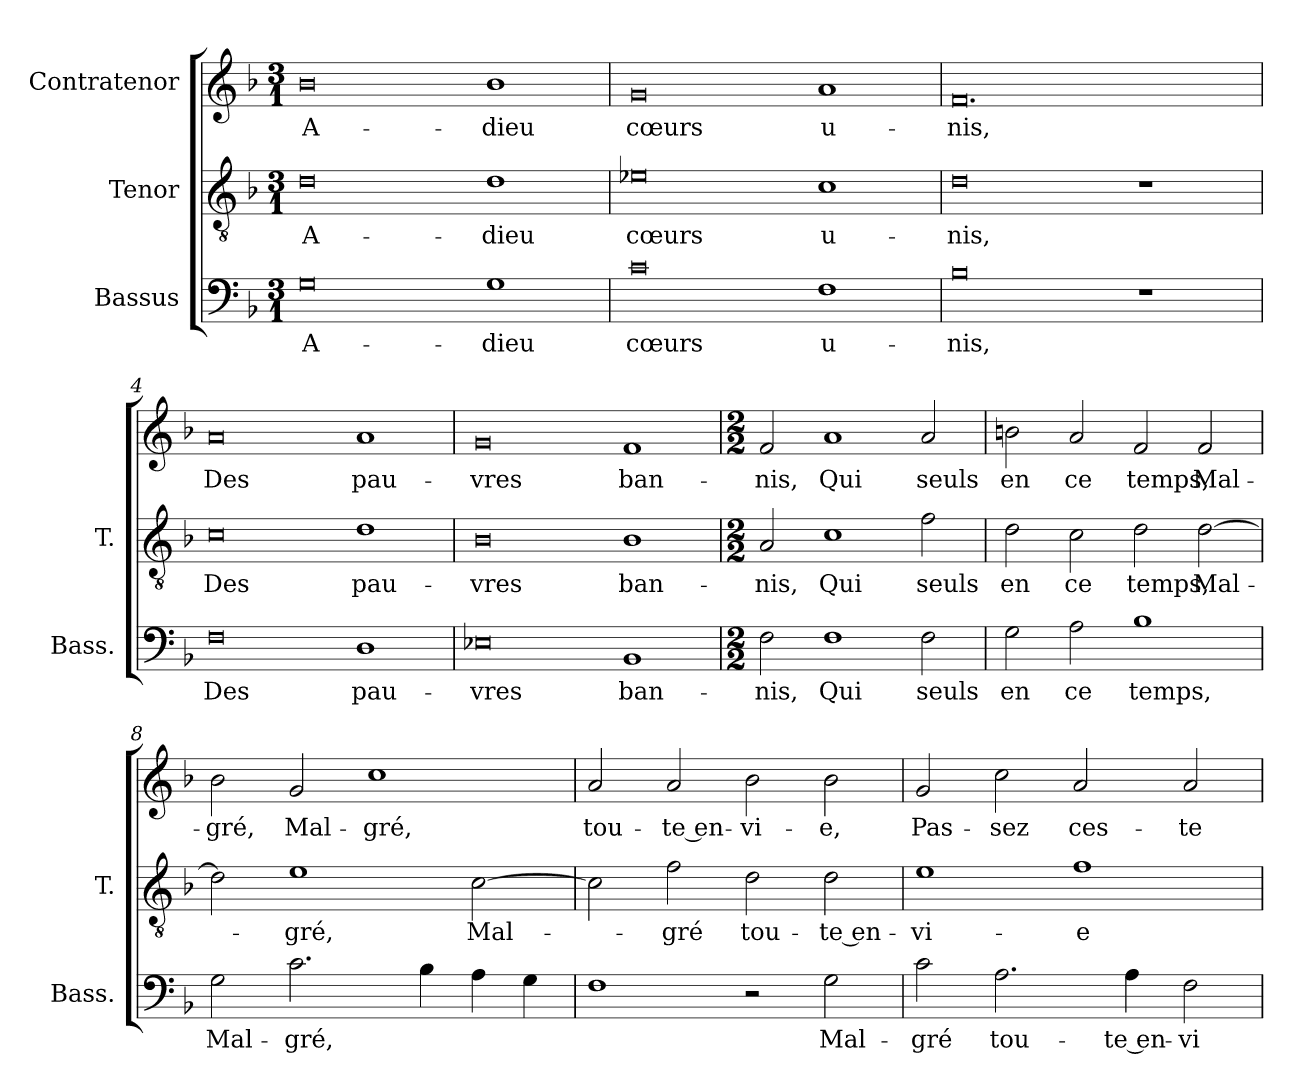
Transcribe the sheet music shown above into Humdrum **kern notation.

**kern	**text	**kern	**text	**kern	**text
*part3	*part3	*part2	*part2	*part1	*part1
*staff3	*staff3	*staff2	*staff2	*staff1	*staff1
*I"Bassus	*	*I"Tenor	*	*I"Contratenor	*
*I'Bass.	*	*I'T.	*	*	*
*clefF4	*	*clefGv2	*	*clefG2	*
*	*	*ITrd7c12	*	*	*
*k[b-]	*	*k[b-]	*	*k[b-]	*
*F:	*	*F:	*	*F:	*
*M3/1	*	*M3/1	*	*M3/1	*
=1	=1	=1	=1	=1	=1
0G\	A-	0D\	A-	0b-\	A-
1G\	-dieu	1D\	-dieu	1b-\	-dieu
=2	=2	=2	=2	=2	=2
0c\	cœurs	0E-X\	cœurs	0g/	cœurs
1F\	u-	1C\	u-	1a/	u-
=3	=3	=3	=3	=3	=3
0B-\	-nis,	0D\	-nis,	0.f/	-nis,
1r	.	1r	.	.	.
=4	=4	=4	=4	=4	=4
0F\	Des	0C\	Des	0a/	Des
1D\	pau-	1D\	pau-	1a/	pau-
=5	=5	=5	=5	=5	=5
0E-X\	-vres	0BB-\	-vres	0g/	-vres
1BB-/	ban-	1BB-\	ban-	1f/	ban-
!!LO:LB:g=z
=6	=6	=6	=6	=6	=6
*M2/2	*	*M2/2	*	*M2/2	*
2F\	-nis,	2AA/	-nis,	2f/	-nis,
1F\	Qui	1C\	Qui	1a/	Qui
2F\	seuls	2F\	seuls	2a/	seuls
=7	=7	=7	=7	=7	=7
2G\	en	2D\	en	2bn\	en
2A\	ce	2C\	ce	2a/	ce
1B-\	temps,	2D\	temps,	2f/	temps,
.	.	[2D\	Mal-	2f/	Mal-
=8	=8	=8	=8	=8	=8
2G\	Mal-	2D\]	.	2b-\	-gré,
2.c\	-gré,	1E\	-gré,	2g/	Mal-
.	.	.	.	1cc\	-gré,
4B-\	.	.	.	.	.
4A\	.	[2C\	Mal-	.	.
4G\	.	.	.	.	.
=9	=9	=9	=9	=9	=9
1F\	.	2C\]	.	2a/	tou-
.	.	2F\	-gré	2a/	-te en-
2r	.	2D\	tou-	2b-\	-vi-
2G\	Mal-	2D\	-te en-	2b-\	-e,
!!LO:LB:g=z
=10	=10	=10	=10	=10	=10
2c\	-gré	1E\	-vi-	2g/	Pas-
2.A\	tou-	.	.	2cc\	-sez
.	.	1F\	-e	2a/	ces-
4A\	-te en-	.	.	.	.
2F\	-vi-	.	.	2a/	-te
=	=	=	=	=	=
*-	*-	*-	*-	*-	*-
